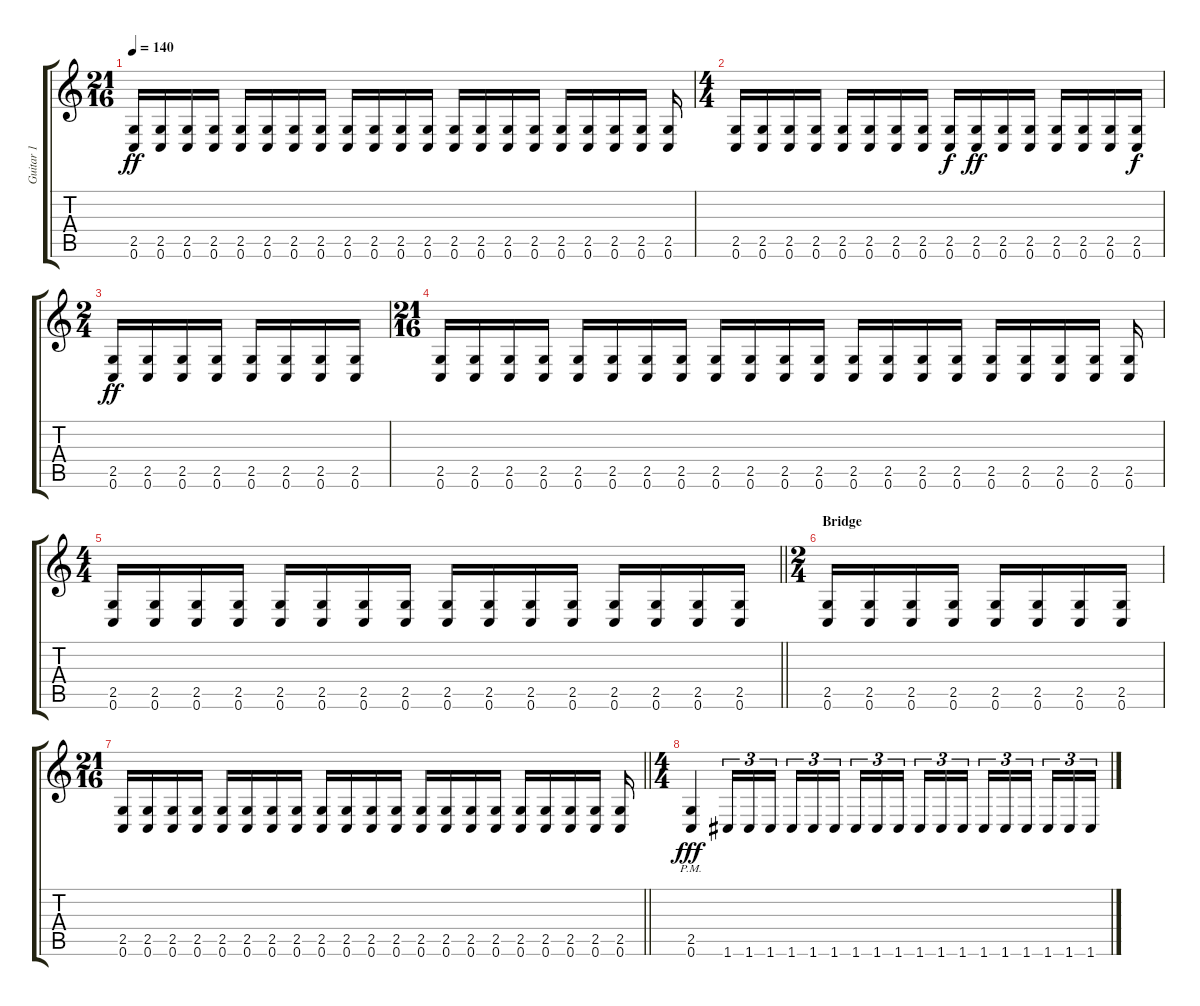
\track ("Guitar 1" "Guitar 1") {instrument distortionguitar}
\staff {score tabs}
\tuning (C4 G3 Eb3 Bb2 F2 C2) {hide}
\ts (21 16)
\tempo 140
\clef g2
\ks c
(2.5 0.6).16{dy ff} (2.5 0.6).16 (2.5 0.6).16 (2.5 0.6).16 (2.5 0.6).16 (2.5 0.6).16 (2.5 0.6).16 (2.5 0.6).16 (2.5 0.6).16 (2.5 0.6).16 (2.5 0.6).16 (2.5 0.6).16 (2.5 0.6).16 (2.5 0.6).16 (2.5 0.6).16 (2.5 0.6).16 (2.5 0.6).16 (2.5 0.6).16 (2.5 0.6).16 (2.5 0.6).16 (2.5 0.6).16 |
\ts (4 4)
(2.5 0.6).16 (2.5 0.6).16 (2.5 0.6).16 (2.5 0.6).16 (2.5 0.6).16 (2.5 0.6).16 (2.5 0.6).16 (2.5 0.6).16 (2.5 0.6).16{dy f} (2.5 0.6).16{dy ff} (2.5 0.6).16 (2.5 0.6).16 (2.5 0.6).16 (2.5 0.6).16 (2.5 0.6).16 (2.5 0.6).16{dy f} |
\ts (2 4)
(2.5 0.6).16{dy ff} (2.5 0.6).16 (2.5 0.6).16 (2.5 0.6).16 (2.5 0.6).16 (2.5 0.6).16 (2.5 0.6).16 (2.5 0.6).16 |
\ts (21 16)
(2.5 0.6).16 (2.5 0.6).16 (2.5 0.6).16 (2.5 0.6).16 (2.5 0.6).16 (2.5 0.6).16 (2.5 0.6).16 (2.5 0.6).16 (2.5 0.6).16 (2.5 0.6).16 (2.5 0.6).16 (2.5 0.6).16 (2.5 0.6).16 (2.5 0.6).16 (2.5 0.6).16 (2.5 0.6).16 (2.5 0.6).16 (2.5 0.6).16 (2.5 0.6).16 (2.5 0.6).16 (2.5 0.6).16 |
\ts (4 4)
\barLineRight lightlight
(2.5 0.6).16 (2.5 0.6).16 (2.5 0.6).16 (2.5 0.6).16 (2.5 0.6).16 (2.5 0.6).16 (2.5 0.6).16 (2.5 0.6).16 (2.5 0.6).16 (2.5 0.6).16 (2.5 0.6).16 (2.5 0.6).16 (2.5 0.6).16 (2.5 0.6).16 (2.5 0.6).16 (2.5 0.6).16 |
\ts (2 4)
\section ("" "Bridge")
(2.5 0.6).16 (2.5 0.6).16 (2.5 0.6).16 (2.5 0.6).16 (2.5 0.6).16 (2.5 0.6).16 (2.5 0.6).16 (2.5 0.6).16 |
\ts (21 16)
\barLineRight lightlight
(2.5 0.6).16 (2.5 0.6).16 (2.5 0.6).16 (2.5 0.6).16 (2.5 0.6).16 (2.5 0.6).16 (2.5 0.6).16 (2.5 0.6).16 (2.5 0.6).16 (2.5 0.6).16 (2.5 0.6).16 (2.5 0.6).16 (2.5 0.6).16 (2.5 0.6).16 (2.5 0.6).16 (2.5 0.6).16 (2.5 0.6).16 (2.5 0.6).16 (2.5 0.6).16 (2.5 0.6).16 (2.5 0.6).16 |
\ts (4 4)
(2.5{pm} 0.6{pm}).4{dy fff} 1.6.16{tu (3 2)} 1.6.16{tu (3 2)} 1.6.16{tu (3 2) beam splitsecondary} 1.6.16{tu (3 2)} 1.6.16{tu (3 2)} 1.6.16{tu (3 2)} 1.6.16{tu (3 2)} 1.6.16{tu (3 2)} 1.6.16{tu (3 2) beam splitsecondary} 1.6.16{tu (3 2)} 1.6.16{tu (3 2)} 1.6.16{tu (3 2)} 1.6.16{tu (3 2)} 1.6.16{tu (3 2)} 1.6.16{tu (3 2) beam splitsecondary} 1.6.16{tu (3 2)} 1.6.16{tu (3 2)} 1.6.16{tu (3 2)}
